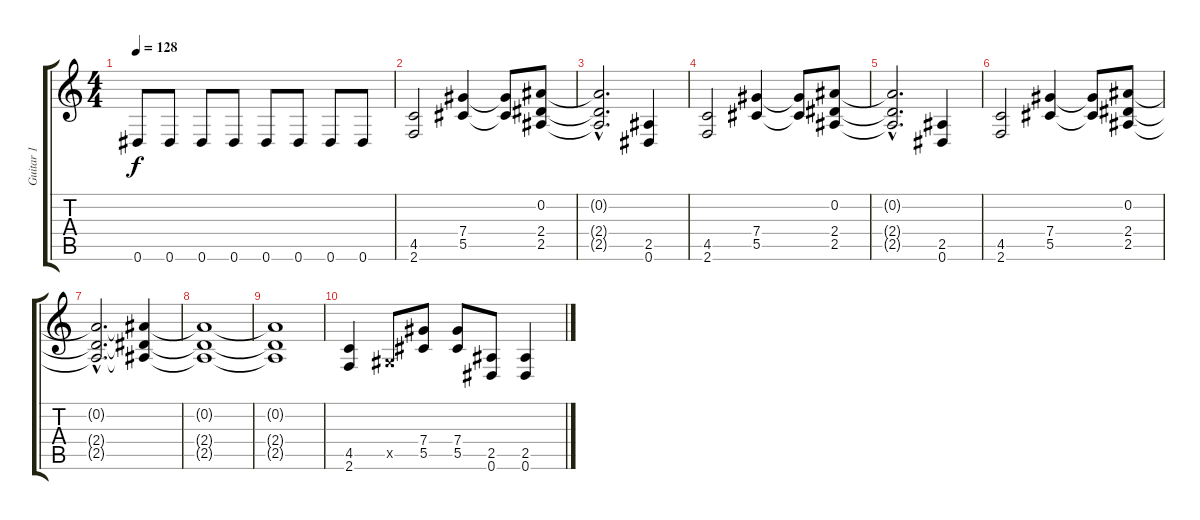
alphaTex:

\track ("Guitar 1" "Guitar 1") {instrument overdrivenguitar}
\staff {score tabs}
\tuning (Eb4 Bb3 Gb3 Db3 Ab2 Eb2) {hide}
\ts (4 4)
\tempo 128
\clef g2
\ks c
0.6.8{dy f} 0.6.8 0.6.8 0.6.8 0.6.8 0.6.8 0.6.8 0.6.8 |
(4.5 2.6).2 (7.4 5.5).4 (7.4{t} 5.5{t}).8 (0.2 2.4 2.5).8 |
(0.2{hac t} 2.4{hac t} 2.5{hac t}).2{d} (2.5 0.6).4 |
(4.5 2.6).2 (7.4 5.5).4 (7.4{t} 5.5{t}).8 (0.2 2.4 2.5).8 |
(0.2{hac t} 2.4{hac t} 2.5{hac t}).2{d} (2.5 0.6).4 |
(4.5 2.6).2 (7.4 5.5).4 (7.4{t} 5.5{t}).8 (0.2 2.4 2.5).8 |
(0.2{hac t} 2.4{hac t} 2.5{hac t}).2{d} (0.2{t} 2.4{t} 2.5{t}).4 |
(0.2{t} 2.4{t} 2.5{t}).1 |
(0.2{t} 2.4{t} 2.5{t}).1 |
(4.5 2.6).4 0.5{x}.8 (7.4 5.5).8 (7.4 5.5).8 (2.5 0.6).8 (2.5 0.6).4
